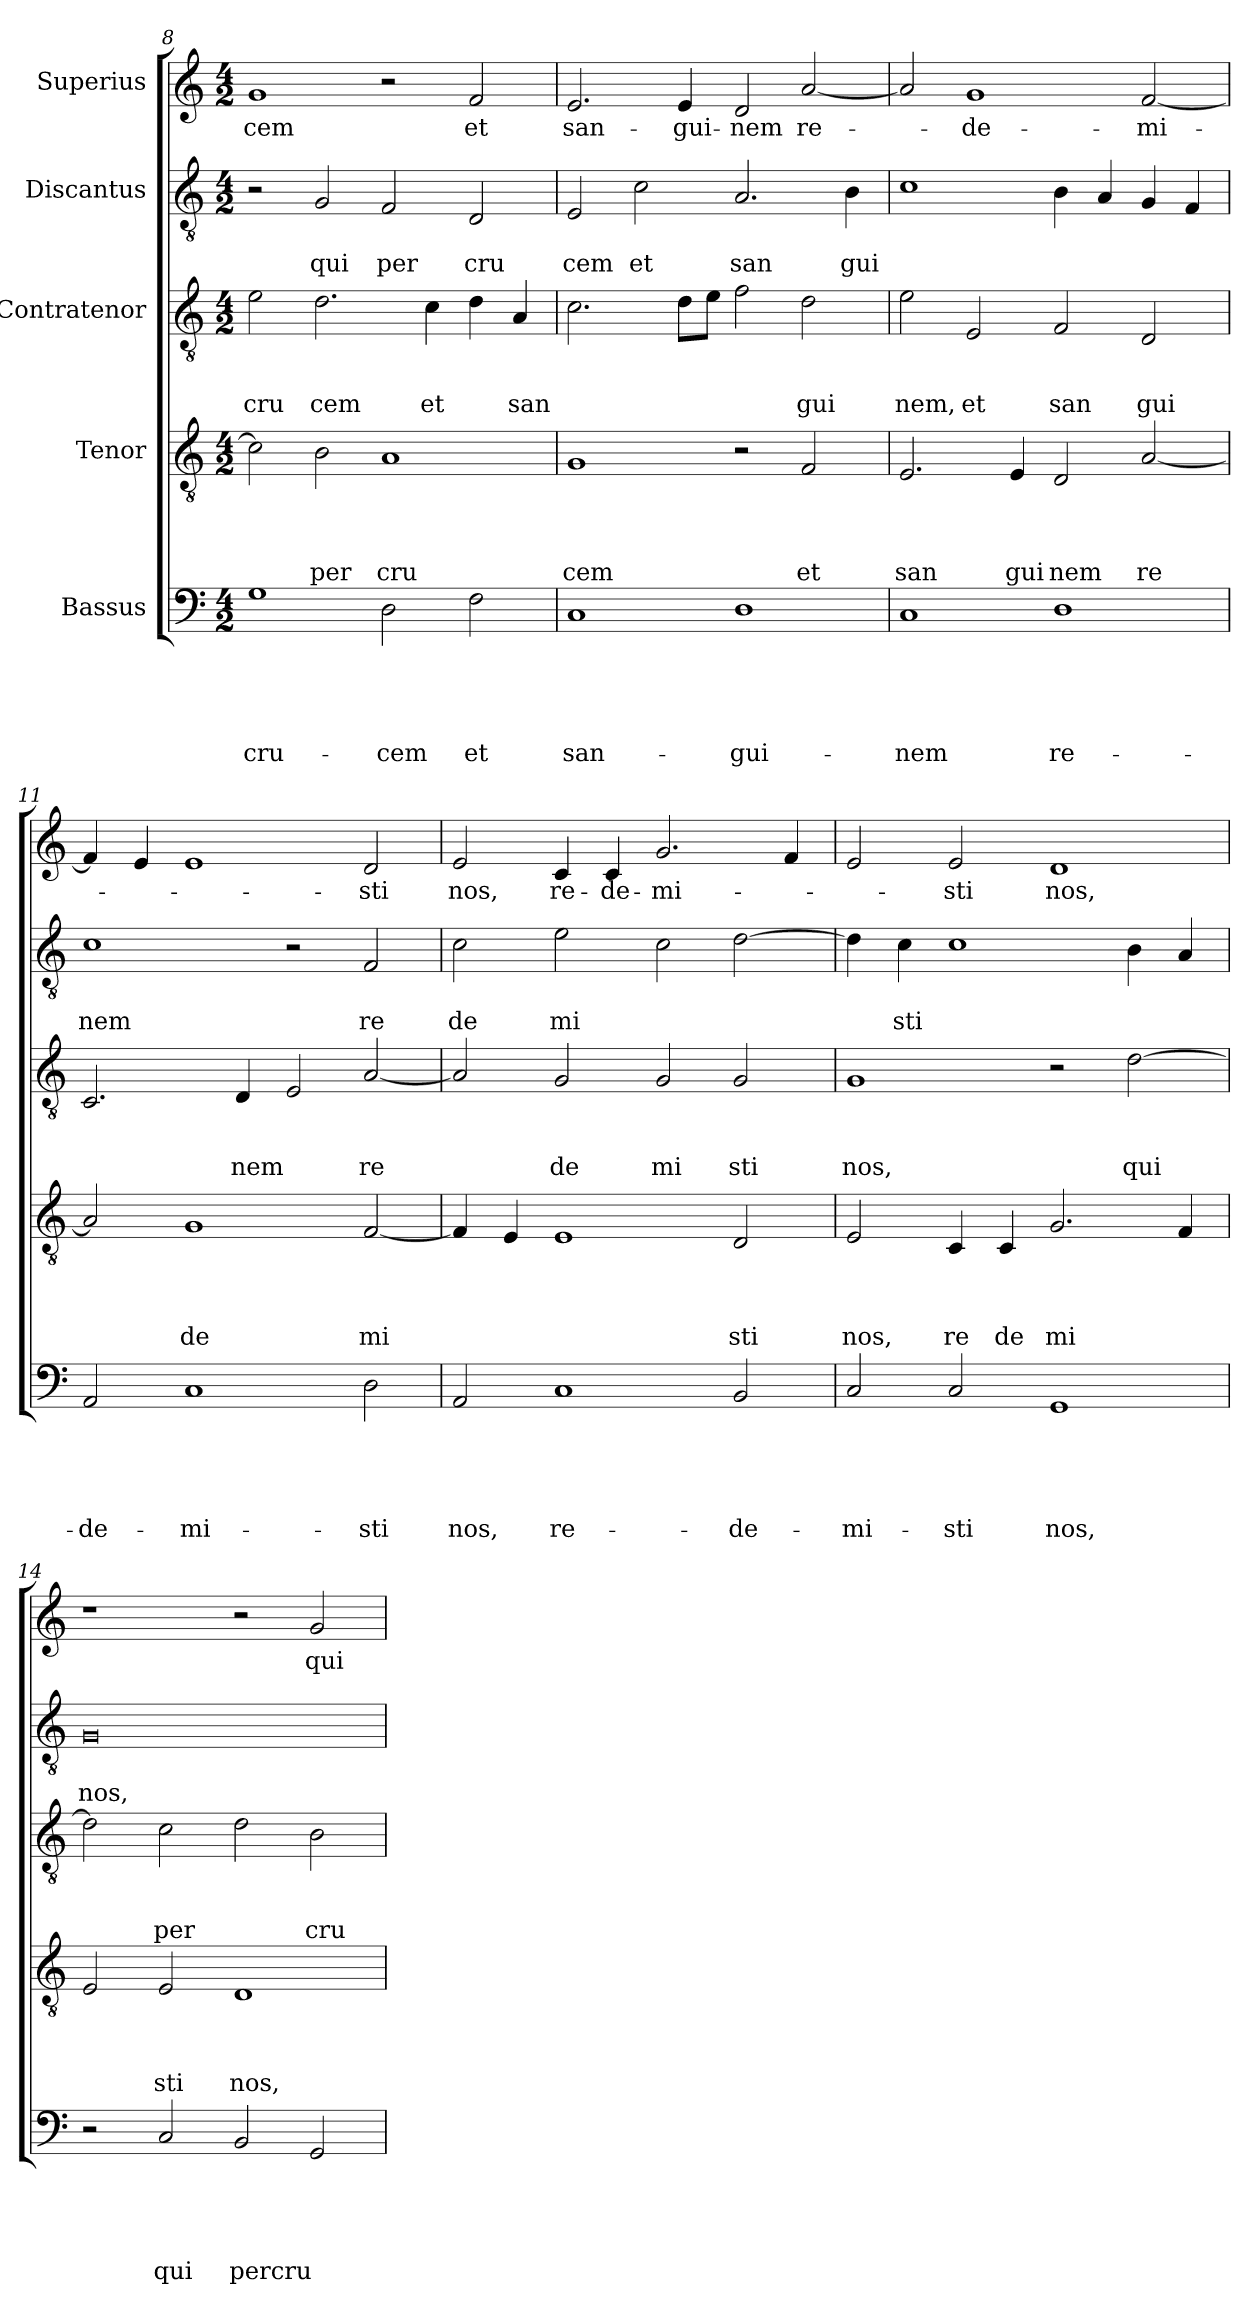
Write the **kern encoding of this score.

**kern	**text	**text	**text	**text	**text	**kern	**text	**text	**text	**text	**kern	**text	**text	**text	**kern	**text	**text	**kern	**text
*part5	*part5	*part5	*part5	*part5	*part5	*part4	*part4	*part4	*part4	*part4	*part3	*part3	*part3	*part3	*part2	*part2	*part2	*part1	*part1
*staff5	*staff5	*staff5	*staff5	*staff5	*staff5	*staff4	*staff4	*staff4	*staff4	*staff4	*staff3	*staff3	*staff3	*staff3	*staff2	*staff2	*staff2	*staff1	*staff1
*I"Bassus	*	*	*	*	*	*I"Tenor	*	*	*	*	*I"Contratenor	*	*	*	*I"Discantus	*	*	*I"Superius	*
*clefF4	*	*	*	*	*	*clefGv2	*	*	*	*	*clefGv2	*	*	*	*clefGv2	*	*	*clefG2	*
*k[]	*	*	*	*	*	*k[]	*	*	*	*	*k[]	*	*	*	*k[]	*	*	*k[]	*
*C:	*	*	*	*	*	*C:	*	*	*	*	*C:	*	*	*	*C:	*	*	*C:	*
*M4/2	*	*	*	*	*	*M4/2	*	*	*	*	*M4/2	*	*	*	*M4/2	*	*	*M4/2	*
=8	=8	=8	=8	=8	=8	=8	=8	=8	=8	=8	=8	=8	=8	=8	=8	=8	=8	=8	=8
!	!	!	!	!	!LO:LY:b	!	!	!	!	!	!	!	!	!LO:LY:b	!	!	!	!	!LO:LY:b
1G	.	.	.	.	cru-	2c\]	.	.	.	.	2e\	.	.	cru	2r	.	.	1g	-cem
!	!	!	!	!	!	!	!	!	!	!LO:LY:b	!	!	!	!LO:LY:b	!	!	!LO:LY:b	!	!
.	.	.	.	.	.	2B\	.	.	.	per	2.d\	.	.	cem	2G/	.	qui	.	.
!	!	!	!	!	!LO:LY:b	!	!	!	!	!LO:LY:b	!	!	!	!	!	!	!LO:LY:b	!	!
2D\	.	.	.	.	-cem	1A	.	.	.	cru	.	.	.	.	2F/	.	per	2r	.
!	!	!	!	!	!	!	!	!	!	!	!	!	!	!LO:LY:b	!	!	!	!	!
.	.	.	.	.	.	.	.	.	.	.	4c\	.	.	et	.	.	.	.	.
!	!	!	!	!	!LO:LY:b	!	!	!	!	!	!	!	!	!	!	!	!LO:LY:b	!	!LO:LY:b
2F\	.	.	.	.	et	.	.	.	.	.	4d\	.	.	.	2D/	.	cru	2f/	et
!	!	!	!	!	!	!	!	!	!	!	!	!	!	!LO:LY:b	!	!	!	!	!
.	.	.	.	.	.	.	.	.	.	.	4A/	.	.	san	.	.	.	.	.
=9	=9	=9	=9	=9	=9	=9	=9	=9	=9	=9	=9	=9	=9	=9	=9	=9	=9	=9	=9
!	!	!	!	!	!LO:LY:b	!	!	!	!	!LO:LY:b	!	!	!	!	!	!	!LO:LY:b	!	!LO:LY:b
1C	.	.	.	.	san-	1G	.	.	.	cem	2.c\	.	.	.	2E/	.	cem	2.e/	san-
!	!	!	!	!	!	!	!	!	!	!	!	!	!	!	!	!	!LO:LY:b	!	!
.	.	.	.	.	.	.	.	.	.	.	.	.	.	.	2c\	.	et	.	.
!	!	!	!	!	!	!	!	!	!	!	!	!	!	!	!	!	!	!	!LO:LY:b
.	.	.	.	.	.	.	.	.	.	.	8d\L	.	.	.	.	.	.	4e/	-gui-
.	.	.	.	.	.	.	.	.	.	.	8e\J	.	.	.	.	.	.	.	.
!	!	!	!	!	!LO:LY:b	!	!	!	!	!	!	!	!	!	!	!	!LO:LY:b	!	!LO:LY:b
1D	.	.	.	.	-gui-	2r	.	.	.	.	2f\	.	.	.	2.A/	.	san	2d/	-nem
!	!	!	!	!	!	!	!	!	!	!LO:LY:b	!	!	!	!LO:LY:b	!	!	!	!	!LO:LY:b
.	.	.	.	.	.	2F/	.	.	.	et	2d\	.	.	gui	.	.	.	[<2a/	re-
!	!	!	!	!	!	!	!	!	!	!	!	!	!	!	!	!	!LO:LY:b	!	!
.	.	.	.	.	.	.	.	.	.	.	.	.	.	.	4B\	.	gui	.	.
=10	=10	=10	=10	=10	=10	=10	=10	=10	=10	=10	=10	=10	=10	=10	=10	=10	=10	=10	=10
!	!	!	!	!	!LO:LY:b	!	!	!	!	!LO:LY:b	!	!	!	!LO:LY:b	!	!	!	!	!
1C	.	.	.	.	-nem	2.E/	.	.	.	san	2e\	.	.	nem,	1c	.	.	2a/]	.
!	!	!	!	!	!	!	!	!	!	!	!	!	!	!LO:LY:b	!	!	!	!	!LO:LY:b
.	.	.	.	.	.	.	.	.	.	.	2E/	.	.	et	.	.	.	1g	-de-
!	!	!	!	!	!	!	!	!	!	!LO:LY:b	!	!	!	!	!	!	!	!	!
.	.	.	.	.	.	4E/	.	.	.	gui	.	.	.	.	.	.	.	.	.
!	!	!	!	!	!LO:LY:b	!	!	!	!	!LO:LY:b	!	!	!	!LO:LY:b	!	!	!	!	!
1D	.	.	.	.	re-	2D/	.	.	.	nem	2F/	.	.	san	4B\	.	.	.	.
.	.	.	.	.	.	.	.	.	.	.	.	.	.	.	4A/	.	.	.	.
!	!	!	!	!	!	!	!	!	!	!LO:LY:b	!	!	!	!LO:LY:b	!	!	!	!	!LO:LY:b
.	.	.	.	.	.	[<2A/	.	.	.	re	2D/	.	.	gui	4G/	.	.	[<2f/	-mi-
.	.	.	.	.	.	.	.	.	.	.	.	.	.	.	4F/	.	.	.	.
=11	=11	=11	=11	=11	=11	=11	=11	=11	=11	=11	=11	=11	=11	=11	=11	=11	=11	=11	=11
!	!	!	!	!	!LO:LY:b	!	!	!	!	!	!	!	!	!	!	!	!LO:LY:b	!	!
2AA/	.	.	.	.	-de-	2A/]	.	.	.	.	2.C/	.	.	.	1c	.	nem	4f/]	.
.	.	.	.	.	.	.	.	.	.	.	.	.	.	.	.	.	.	4e/	.
!	!	!	!	!	!LO:LY:b	!	!	!	!	!LO:LY:b	!	!	!	!	!	!	!	!	!
1C	.	.	.	.	-mi-	1G	.	.	.	de	.	.	.	.	.	.	.	1e	.
!	!	!	!	!	!	!	!	!	!	!	!	!	!	!LO:LY:b	!	!	!	!	!
.	.	.	.	.	.	.	.	.	.	.	4D/	.	.	nem	.	.	.	.	.
.	.	.	.	.	.	.	.	.	.	.	2E/	.	.	.	2r	.	.	.	.
!	!	!	!	!	!LO:LY:b	!	!	!	!	!LO:LY:b	!	!	!	!LO:LY:b	!	!	!LO:LY:b	!	!LO:LY:b
2D\	.	.	.	.	-sti	[<2F/	.	.	.	mi	[<2A/	.	.	re	2F/	.	re	2d/	-sti
=12	=12	=12	=12	=12	=12	=12	=12	=12	=12	=12	=12	=12	=12	=12	=12	=12	=12	=12	=12
!	!	!	!	!	!LO:LY:b	!	!	!	!	!	!	!	!	!	!	!	!LO:LY:b	!	!LO:LY:b
2AA/	.	.	.	.	nos,	4F/]	.	.	.	.	2A/]	.	.	.	2c\	.	de	2e/	nos,
.	.	.	.	.	.	4E/	.	.	.	.	.	.	.	.	.	.	.	.	.
!	!	!	!	!	!LO:LY:b	!	!	!	!	!	!	!	!	!LO:LY:b	!	!	!LO:LY:b	!	!LO:LY:b
1C	.	.	.	.	re-	1E	.	.	.	.	2G/	.	.	de	2e\	.	mi	4c/	re-
!	!	!	!	!	!	!	!	!	!	!	!	!	!	!	!	!	!	!	!LO:LY:b
.	.	.	.	.	.	.	.	.	.	.	.	.	.	.	.	.	.	4c/	-de-
!	!	!	!	!	!	!	!	!	!	!	!	!	!	!LO:LY:b	!	!	!	!	!LO:LY:b
.	.	.	.	.	.	.	.	.	.	.	2G/	.	.	mi	2c\	.	.	2.g/	-mi-
!	!	!	!	!	!LO:LY:b	!	!	!	!	!LO:LY:b	!	!	!	!LO:LY:b	!	!	!	!	!
2BB/	.	.	.	.	-de-	2D/	.	.	.	sti	2G/	.	.	sti	[>2d\	.	.	.	.
.	.	.	.	.	.	.	.	.	.	.	.	.	.	.	.	.	.	4f/	.
=13	=13	=13	=13	=13	=13	=13	=13	=13	=13	=13	=13	=13	=13	=13	=13	=13	=13	=13	=13
!	!	!	!	!	!LO:LY:b	!	!	!	!	!LO:LY:b	!	!	!	!LO:LY:b	!	!	!	!	!
2C/	.	.	.	.	-mi-	2E/	.	.	.	nos,	1G	.	.	nos,	4d\]	.	.	2e/	.
!	!	!	!	!	!	!	!	!	!	!	!	!	!	!	!	!	!LO:LY:b	!	!
.	.	.	.	.	.	.	.	.	.	.	.	.	.	.	4c\	.	sti	.	.
!	!	!	!	!	!LO:LY:b	!	!	!	!	!LO:LY:b	!	!	!	!	!	!	!	!	!LO:LY:b
2C/	.	.	.	.	-sti	4C/	.	.	.	re	.	.	.	.	1c	.	.	2e/	-sti
!	!	!	!	!	!	!	!	!	!	!LO:LY:b	!	!	!	!	!	!	!	!	!
.	.	.	.	.	.	4C/	.	.	.	de	.	.	.	.	.	.	.	.	.
!	!	!	!	!	!LO:LY:b	!	!	!	!	!LO:LY:b	!	!	!	!	!	!	!	!	!LO:LY:b
1GG	.	.	.	.	nos,	2.G/	.	.	.	mi	2r	.	.	.	.	.	.	1d	nos,
!	!	!	!	!	!	!	!	!	!	!	!	!	!	!LO:LY:b	!	!	!	!	!
.	.	.	.	.	.	.	.	.	.	.	[<2d\	.	.	qui	4B\	.	.	.	.
.	.	.	.	.	.	4F/	.	.	.	.	.	.	.	.	4A/	.	.	.	.
!!LO:LB:g=z
=14	=14	=14	=14	=14	=14	=14	=14	=14	=14	=14	=14	=14	=14	=14	=14	=14	=14	=14	=14
!	!	!	!	!	!	!	!	!	!	!	!	!	!	!	!	!	!LO:LY:b	!	!
2r	.	.	.	.	.	2E/	.	.	.	.	2d\]	.	.	.	0G	.	nos,	1r	.
!	!	!	!	!	!LO:LY:b	!	!	!	!	!LO:LY:b	!	!	!	!LO:LY:b	!	!	!	!	!
2C/	.	.	.	.	qui	2E/	.	.	.	sti	2c\	.	.	per	.	.	.	.	.
!	!	!	!	!	!LO:LY:b	!	!	!	!	!LO:LY:b	!	!	!	!	!	!	!	!	!
2BB/	.	.	.	.	percru	1D	.	.	.	nos,	2d\	.	.	.	.	.	.	2r	.
!	!	!	!	!	!	!	!	!	!	!	!	!	!	!LO:LY:b	!	!	!	!	!LO:LY:b
2GG/	.	.	.	.	.	.	.	.	.	.	2B\	.	.	cru	.	.	.	2g/	qui
=	=	=	=	=	=	=	=	=	=	=	=	=	=	=	=	=	=	=	=
*-	*-	*-	*-	*-	*-	*-	*-	*-	*-	*-	*-	*-	*-	*-	*-	*-	*-	*-	*-
